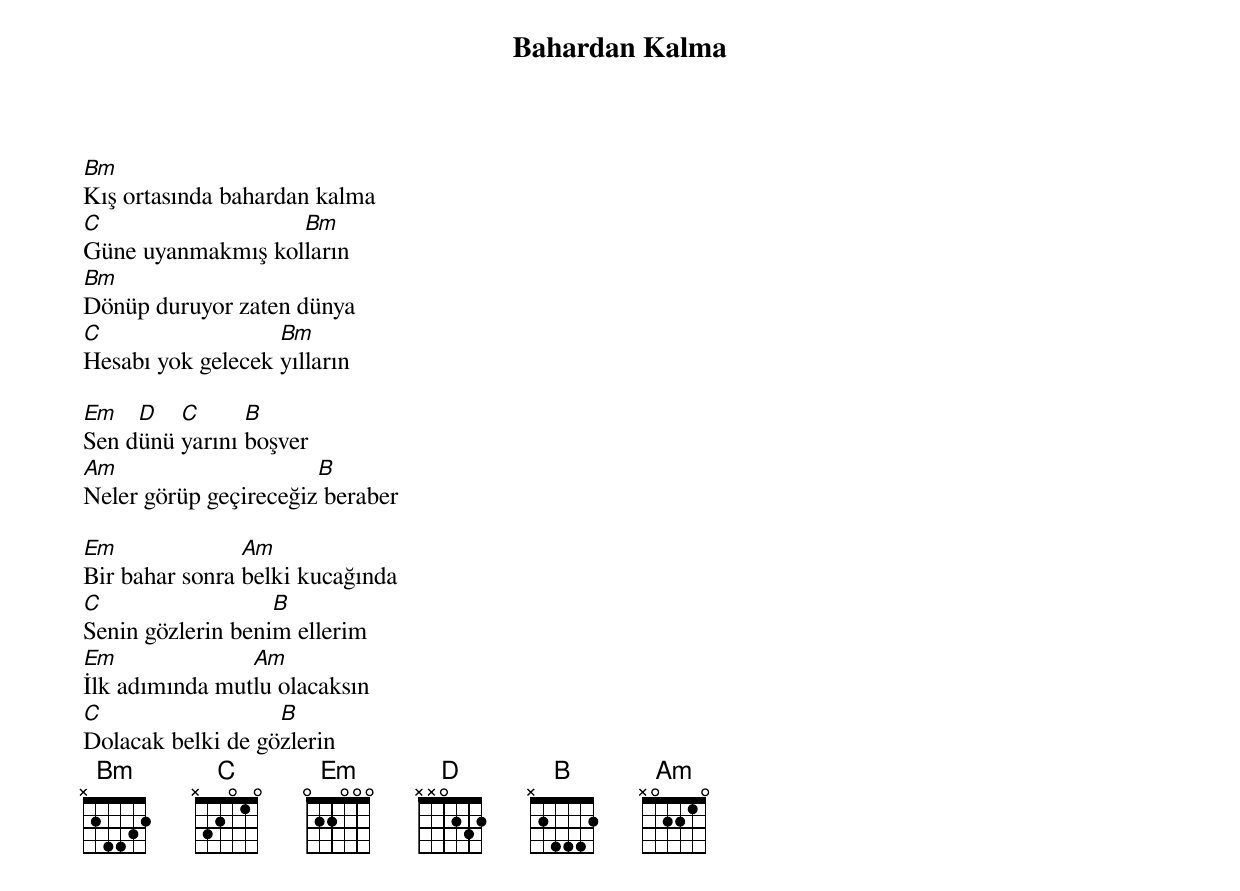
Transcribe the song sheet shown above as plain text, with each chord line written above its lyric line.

{title: Bahardan Kalma}
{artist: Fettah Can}

Bm
Kış ortasında bahardan kalma
C                  Bm
Güne uyanmakmış kolların
Bm
Dönüp duruyor zaten dünya
C                  Bm
Hesabı yok gelecek yılların

Em   D   C      B
Sen dünü yarını boşver
Am                     B
Neler görüp geçireceğiz beraber

Em              Am
Bir bahar sonra belki kucağında
C                  B
Senin gözlerin benim ellerim
Em              Am
İlk adımında mutlu olacaksın
C                  B
Dolacak belki de gözlerin
